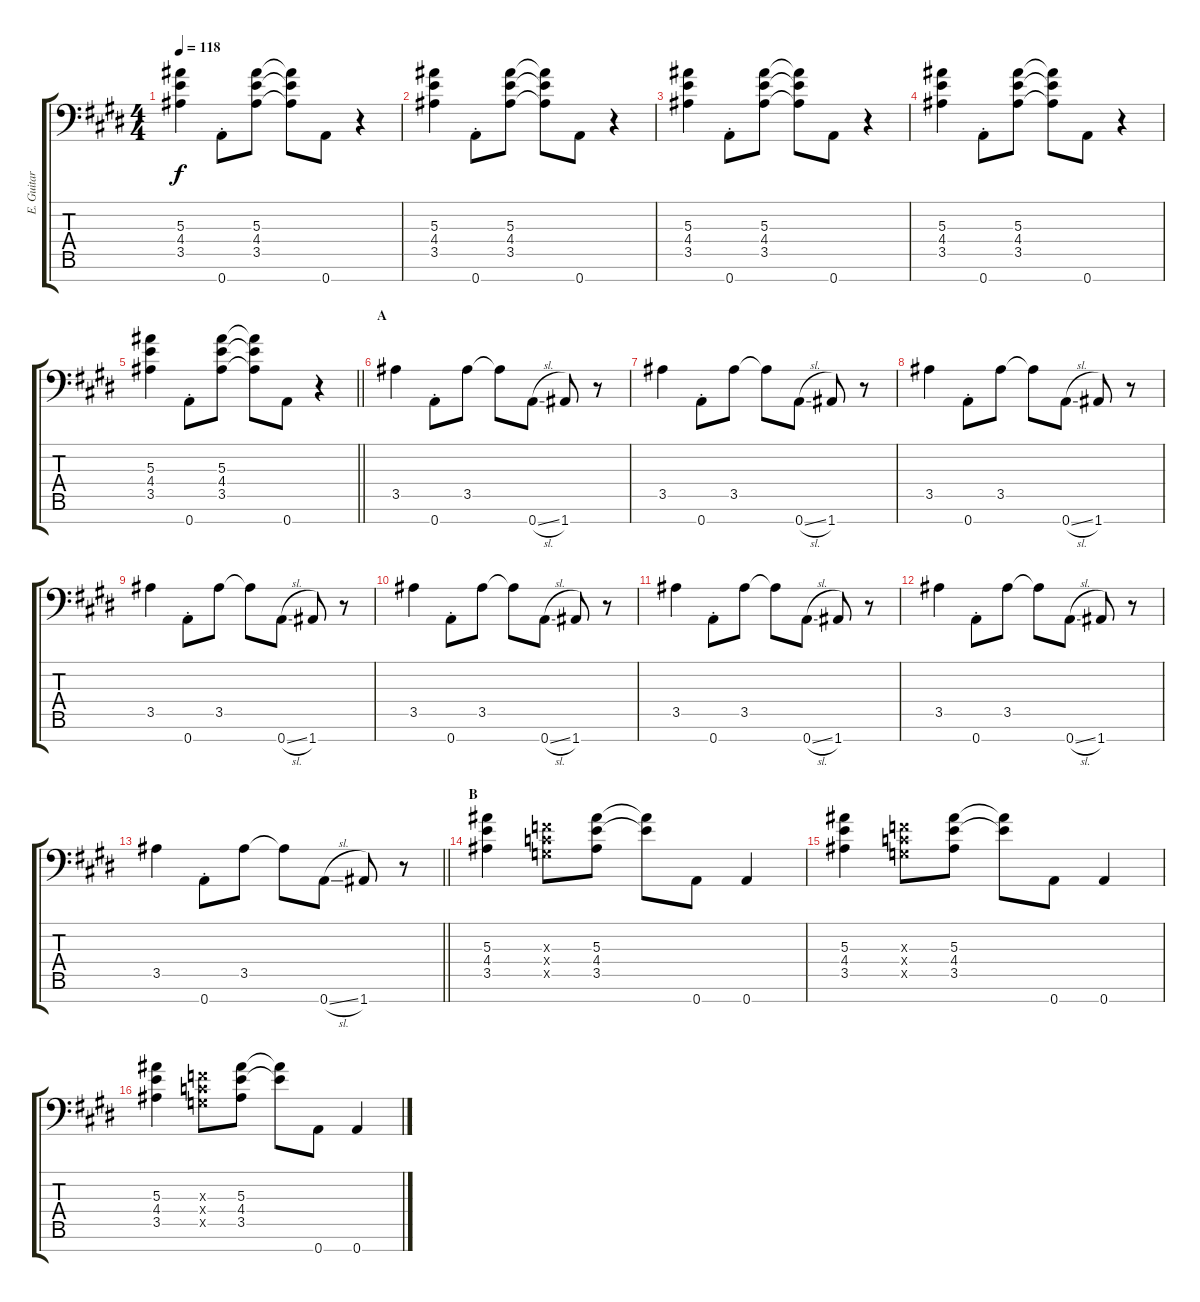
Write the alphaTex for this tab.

\track ("E. Guitar I" "E. Guitar ") {instrument overdrivenguitar}
\staff {score tabs}
\tuning (D4 A3 F3 C3 G2 D2 A1) {hide}
\ts (4 4)
\tempo 118
\clef f4
\ks e
(5.3 4.4 3.5).4{dy f} 0.7{st}.8 (5.3 4.4 3.5).8 (5.3{t} 4.4{t} 3.5{t}).8 0.7.8 r.4 |
(5.3 4.4 3.5).4 0.7{st}.8 (5.3 4.4 3.5).8 (5.3{t} 4.4{t} 3.5{t}).8 0.7.8 r.4 |
(5.3 4.4 3.5).4 0.7{st}.8 (5.3 4.4 3.5).8 (5.3{t} 4.4{t} 3.5{t}).8 0.7.8 r.4 |
(5.3 4.4 3.5).4 0.7{st}.8 (5.3 4.4 3.5).8 (5.3{t} 4.4{t} 3.5{t}).8 0.7.8 r.4 |
\barLineRight lightlight
(5.3 4.4 3.5).4 0.7{st}.8 (5.3 4.4 3.5).8 (5.3{t} 4.4{t} 3.5{t}).8 0.7.8 r.4 |
\section ("" "A")
3.5.4 0.7{st}.8 3.5.8 3.5{t}.8 0.7{sl}.8 1.7.8 r.8 |
3.5.4 0.7{st}.8 3.5.8 3.5{t}.8 0.7{sl}.8 1.7.8 r.8 |
3.5.4 0.7{st}.8 3.5.8 3.5{t}.8 0.7{sl}.8 1.7.8 r.8 |
3.5.4 0.7{st}.8 3.5.8 3.5{t}.8 0.7{sl}.8 1.7.8 r.8 |
3.5.4 0.7{st}.8 3.5.8 3.5{t}.8 0.7{sl}.8 1.7.8 r.8 |
3.5.4 0.7{st}.8 3.5.8 3.5{t}.8 0.7{sl}.8 1.7.8 r.8 |
3.5.4 0.7{st}.8 3.5.8 3.5{t}.8 0.7{sl}.8 1.7.8 r.8 |
\barLineRight lightlight
3.5.4 0.7{st}.8 3.5.8 3.5{t}.8 0.7{sl}.8 1.7.8 r.8 |
\section ("" "B")
(5.3 4.4 3.5).4 (0.3{x} 0.4{x} 0.5{x}).8 (5.3 4.4 3.5).8 (5.3{t} 4.4{t}).8 0.7.8 0.7.4 |
(5.3 4.4 3.5).4 (0.3{x} 0.4{x} 0.5{x}).8 (5.3 4.4 3.5).8 (5.3{t} 4.4{t}).8 0.7.8 0.7.4 |
(5.3 4.4 3.5).4 (0.3{x} 0.4{x} 0.5{x}).8 (5.3 4.4 3.5).8 (5.3{t} 4.4{t}).8 0.7.8 0.7.4
